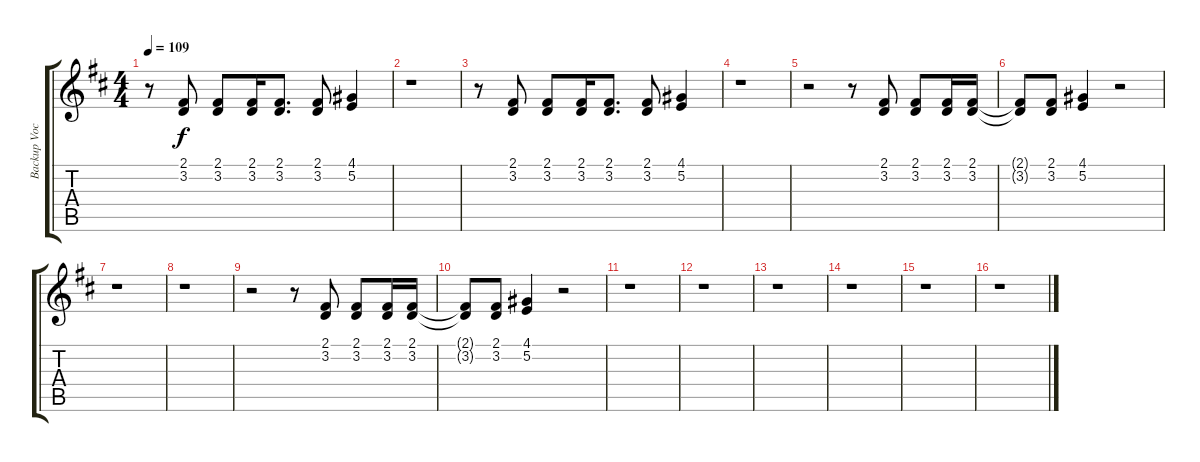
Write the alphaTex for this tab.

\track ("Backup Vocals" "Backup Voc") {instrument lead1square}
\staff {score tabs}
\tuning (E4 B3 G3 D3 A2 E2) {hide}
\ts (4 4)
\tempo 109
\clef g2
\ks d
r.8{dy f} (2.1 3.2).8 (2.1 3.2).8 (2.1 3.2).16 (2.1 3.2).8{d} (2.1 3.2).8 (4.1 5.2).4 |
r.1 |
r.8 (2.1 3.2).8 (2.1 3.2).8 (2.1 3.2).16 (2.1 3.2).8{d} (2.1 3.2).8 (4.1 5.2).4 |
r.1 |
r.2 r.8 (2.1 3.2).8 (2.1 3.2).8 (2.1 3.2).16 (2.1 3.2).16 |
(2.1{t} 3.2{t}).8 (2.1 3.2).8 (4.1 5.2).4 r.2 |
r.1 |
r.1 |
r.2 r.8 (2.1 3.2).8 (2.1 3.2).8 (2.1 3.2).16 (2.1 3.2).16 |
(2.1{t} 3.2{t}).8 (2.1 3.2).8 (4.1 5.2).4 r.2 |
r.1 |
r.1 |
r.1 |
r.1 |
r.1 |
r.1
